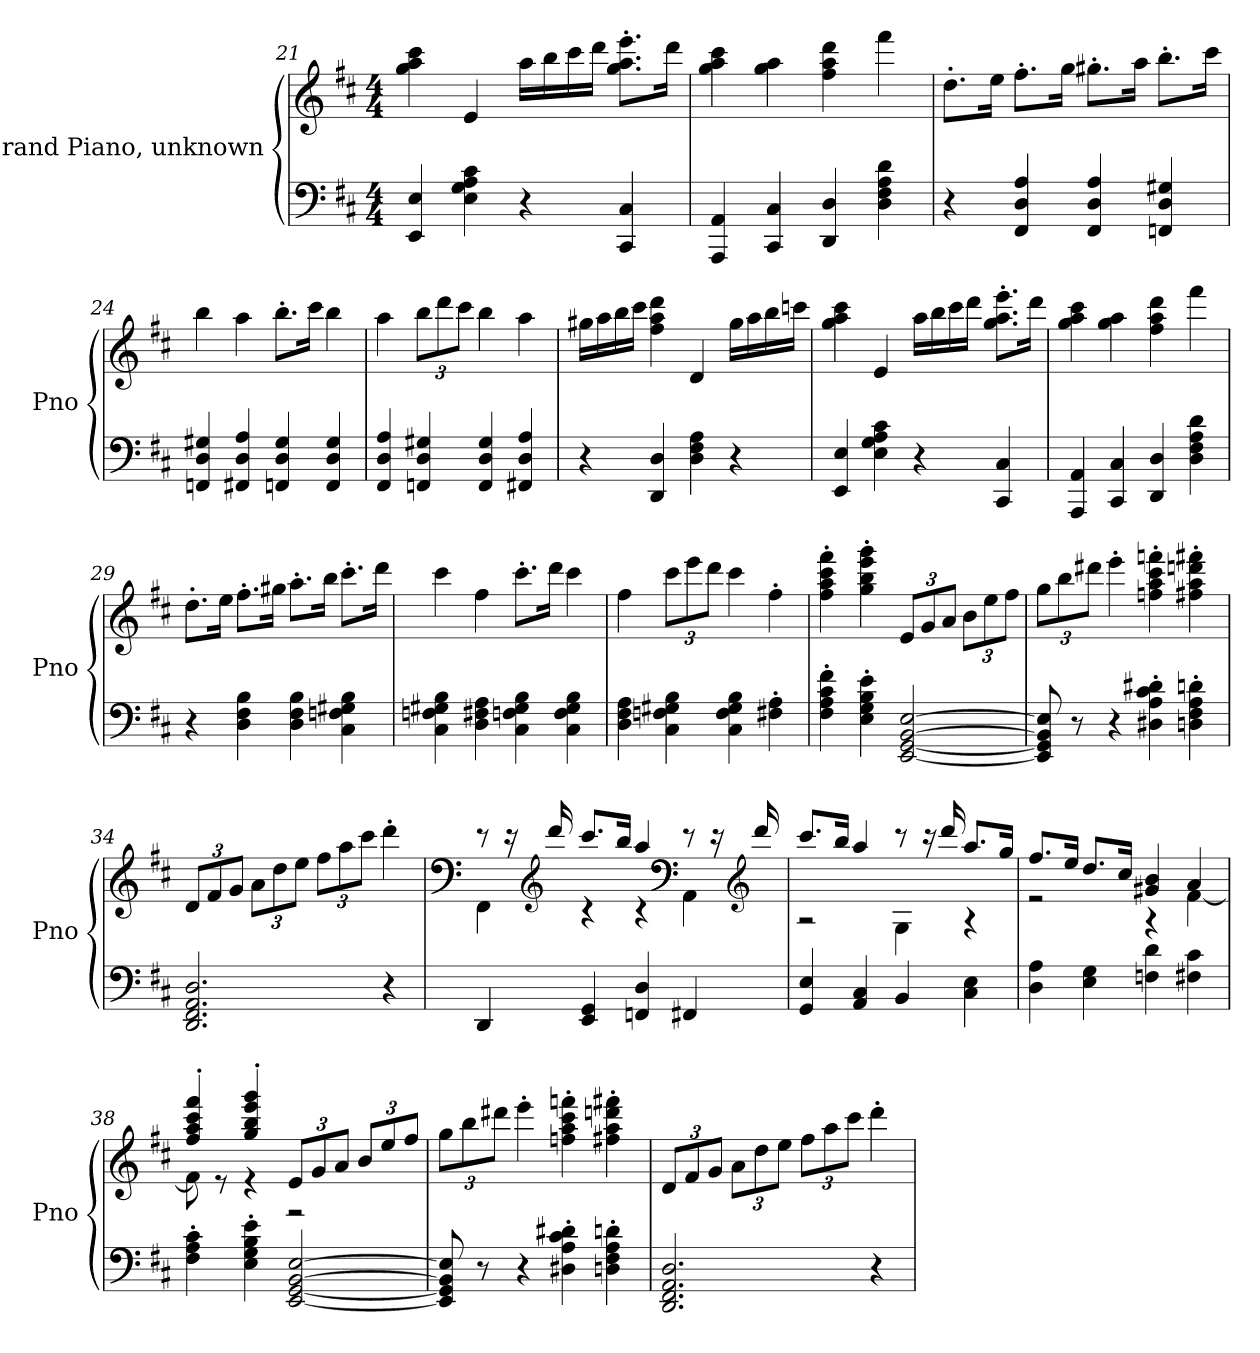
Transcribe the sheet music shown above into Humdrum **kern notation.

**kern	**kern
*part1	*part1
*staff2	*staff1
*I"Grand Piano, unknown	*
*I'Pno	*
*clefF4	*clefG2
*k[f#c#]	*k[f#c#]
*M4/4	*M4/4
=21	=21
4EE/ 4E/	4gg\ 4aa\ 4ccc#\
4E\ 4G\ 4A\ 4c#\	4e/
4r	16aa\LL
.	16bb\
.	16ccc#\
.	16ddd\JJ
4CC#/ 4C#/	8.gg\' 8.aa\' 8.eee\'L
.	16ddd\Jk
=22	=22
4AAA/ 4AA/	4gg\ 4aa\ 4ccc#\
4CC#/ 4C#/	4gg\ 4aa\
4DD/ 4D/	4ff#\ 4aa\ 4ddd\
4D\ 4F#\ 4A\ 4d\	4fff#\
!!LO:LB:g=z
=23	=23
4r	8.dd'\L
.	16ee\Jk
4FF#/ 4D/ 4A/	8.ff#'\L
.	16gg\Jk
4FF#/ 4D/ 4A/	8.gg#X'\L
.	16aa\Jk
4FFn/ 4D/ 4G#X/	8.bb'\L
.	16ccc#\Jk
=24	=24
4FFn/ 4D/ 4G#X/	4bb\
4FF#X/ 4D/ 4A/	4aa\
4FFn/ 4D/ 4G#/	8.bb'\L
.	16ccc#\Jk
4FF/ 4D/ 4G#/	4bb\
=25	=25
4FF#/ 4D/ 4A/	4aa\
*	*Xbrackettup
4FFn/ 4D/ 4G#X/	12bb\L
.	12ddd\
.	12ccc#\J
4FF/ 4D/ 4G#/	4bb\
4FF#X/ 4D/ 4A/	4aa\
=26	=26
4r	16gg#X\LL
.	16aa\
.	16bb\
.	16ccc#\JJ
4DD/ 4D/	4ff#\ 4aa\ 4ddd\
4D\ 4F#\ 4A\	4d/
4r	16gg#\LL
.	16aa\
.	16bb\
.	16cccn\JJ
!!LO:LB:g=z
=27	=27
4EE/ 4E/	4gg\ 4aa\ 4ccc#\
4E\ 4G\ 4A\ 4c#\	4e/
4r	16aa\LL
.	16bb\
.	16ccc#\
.	16ddd\JJ
4CC#/ 4C#/	8.gg\' 8.aa\' 8.eee\'L
.	16ddd\Jk
=28	=28
4AAA/ 4AA/	4gg\ 4aa\ 4ccc#\
4CC#/ 4C#/	4gg\ 4aa\
4DD/ 4D/	4ff#\ 4aa\ 4ddd\
4D\ 4F#\ 4A\ 4d\	4fff#\
=29	=29
4r	8.dd'\L
.	16ee\Jk
4D\ 4F#\ 4B\	8.ff#'\L
.	16gg#X\Jk
4D\ 4F#\ 4B\	8.aa'\L
.	16bb\Jk
4C#\ 4Fn\ 4G#X\ 4B\	8.ccc#'\L
.	16ddd\Jk
=30	=30
4C#\ 4Fn\ 4G#X\ 4B\	4ccc#\
4D\ 4F#X\ 4A\	4ff#\
4C#\ 4Fn\ 4G#\ 4B\	8.ccc#'\L
.	16ddd\Jk
4C#\ 4F\ 4G#\ 4B\	4ccc#\
!!LO:LB:g=z
=31	=31
4D\ 4F#\ 4A\	4ff#\
4C#\ 4Fn\ 4G#X\ 4B\	12ccc#\L
.	12eee\
.	12ddd\J
4C#\ 4F\ 4G#\ 4B\	4ccc#\
4F#X\' 4A\'	4ff#'\
=32	=32
4F#\' 4A\' 4c#\' 4f#\'	4ff#\' 4aa\' 4ccc#\' 4fff#\'
4E\' 4G\' 4B\' 4e\'	4gg\' 4bb\' 4eee\' 4ggg\'
[2EE/ [2GG/ [2BB/ [2E/	12e/L
.	12g/
.	12a/J
.	12b\L
.	12ee\
.	12ff#\J
=33	=33
8EE/] 8GG/] 8BB/] 8E/]	12gg\L
.	12bb\
8r	.
.	12ddd#X\J
4r	4eee'\
4D#X\' 4A\' 4c#\' 4d#X\'	4ffn\' 4aa\' 4ccc#\' 4fffn\'
4Dn\' 4F#\' 4A\' 4dn\'	4ff#X\' 4aa\' 4dddn\' 4fff#X\'
=34	=34
2.DD/ 2.FF#/ 2.AA/ 2.D/	12d/L
.	12f#/
.	12g/J
.	12a\L
.	12dd\
.	12ee\J
.	12ff#\L
.	12aa\
.	12ccc#\J
4r	4ddd'\
!!LO:LB:g=z
=35	=35
*	*clefF4
*	*^
4DD/	8r	4FF#\
.	16r	.
*	*clefG2	*
.	16ddd/	.
4EE/ 4GG/	8.ccc#/L	4r
.	16bb/Jk	.
4FFn/ 4D/	4aa/	4r
*	*clefF4	*
4FF#X/	8r	4AA\
.	16r	.
*	*clefG2	*
.	16ddd/	.
=36	=36	=36
4GG/ 4E/	8.ccc#/L	2r
.	16bb/Jk	.
4AA/ 4C#/	4aa/	.
4BB/	8r	4G\
.	16r	.
.	16ddd/	.
4C#\ 4E\	8.aa/L	4r
.	16gg/Jk	.
=37	=37	=37
4D\ 4A\	8.ff#/L	2r
.	16ee/Jk	.
4E\ 4G\	8.dd/L	.
.	16cc#/Jk	.
4Fn\ 4d\	4g#X/ 4b/	4r
4F#X\ 4c#\	4a/	[4f#\
=38	=38	=38
4F#\' 4A\' 4c#\'	4ff#/' 4aa/' 4ccc#/' 4fff#/'	8f#\]
.	.	8r
4E\' 4G\' 4B\' 4e\'	4gg/' 4bb/' 4eee/' 4ggg/'	4r
[2EE/ [2GG/ [2BB/ [2E/	12e/L	2r
.	12g/	.
.	12a/J	.
.	12b/L	.
.	12ee/	.
.	12ff#/J	.
*	*v	*v
!!LO:PB:g=z
=39	=39
8EE/] 8GG/] 8BB/] 8E/]	12gg\L
.	12bb\
8r	.
.	12ddd#X\J
4r	4eee'\
4D#X\' 4A\' 4c#\' 4d#X\'	4ffn\' 4aa\' 4ccc#\' 4fffn\'
4Dn\' 4F#\' 4A\' 4dn\'	4ff#X\' 4aa\' 4dddn\' 4fff#X\'
=40	=40
2.DD/ 2.FF#/ 2.AA/ 2.D/	12d/L
.	12f#/
.	12g/J
.	12a\L
.	12dd\
.	12ee\J
.	12ff#\L
.	12aa\
.	12ccc#\J
4r	4ddd'\
=	=
*-	*-
